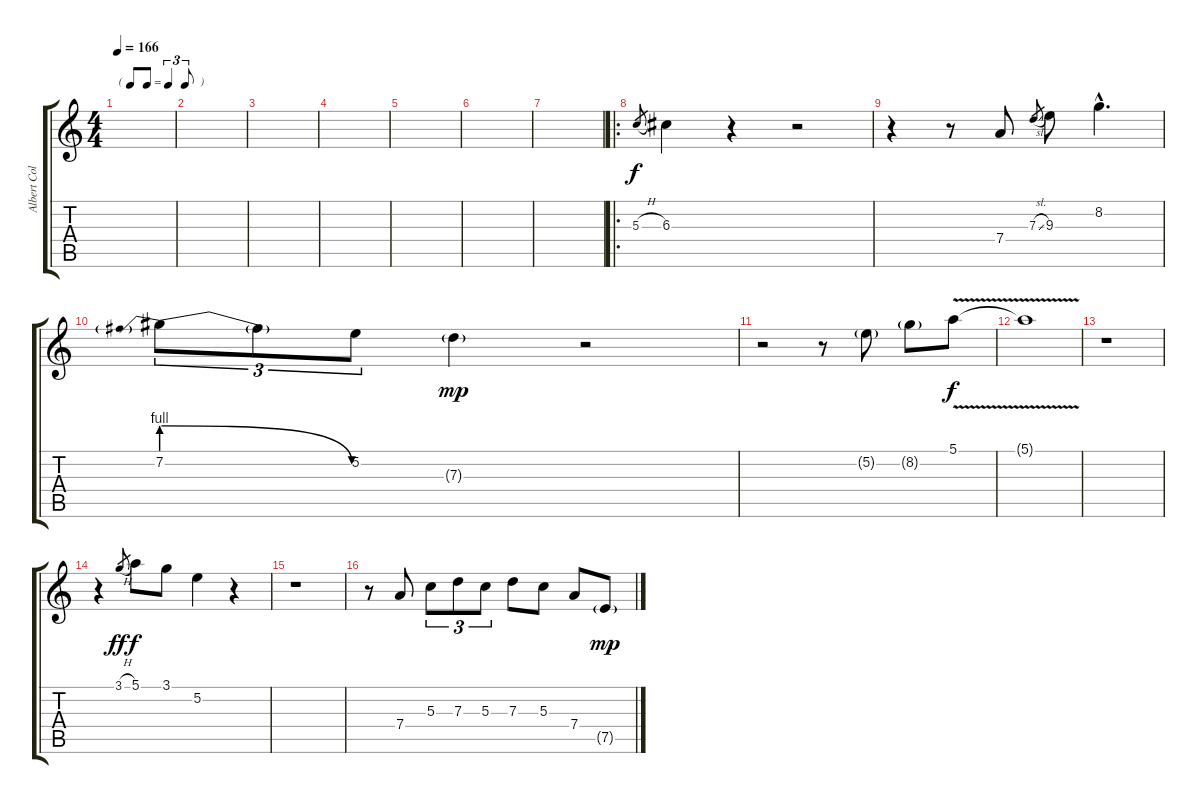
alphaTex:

\track ("Albert Collins" "Albert Col") {instrument electricguitarclean}
\staff {score tabs}
\tuning (E4 B3 G3 D3 A2 E2) {hide}
\ts (4 4)
\tf triplet8th
\tempo 166
\clef g2
\ks c
|
|
|
|
|
|
|
\ro
5.3{h}.8{gr} 6.3.4 r.4 r.2 |
r.4 r.8 7.4.8 7.3{sl}.8{gr} 9.3.8 8.2{hac}.4{d} |
7.2{be (prebendrelease 0 4 60 0)}.8{tu (3 2)} 7.2{t}.8{tu (3 2)} 5.2.8{tu (3 2)} 7.3{g}.4{dy mp} r.2 |
r.2 r.8 5.2{g}.8 8.2{g}.8 5.1{v}.8{dy f} |
5.1{t}.1 |
r.1 |
r.4 3.1{h}.8{gr dy ff} 5.1.8{dy f} 3.1.8 5.2.4 r.4 |
r.1 |
r.8 7.4.8 5.3.8{tu (3 2)} 7.3.8{tu (3 2)} 5.3.8{tu (3 2)} 7.3.8 5.3.8 7.4.8 7.5{g}.8{dy mp}
